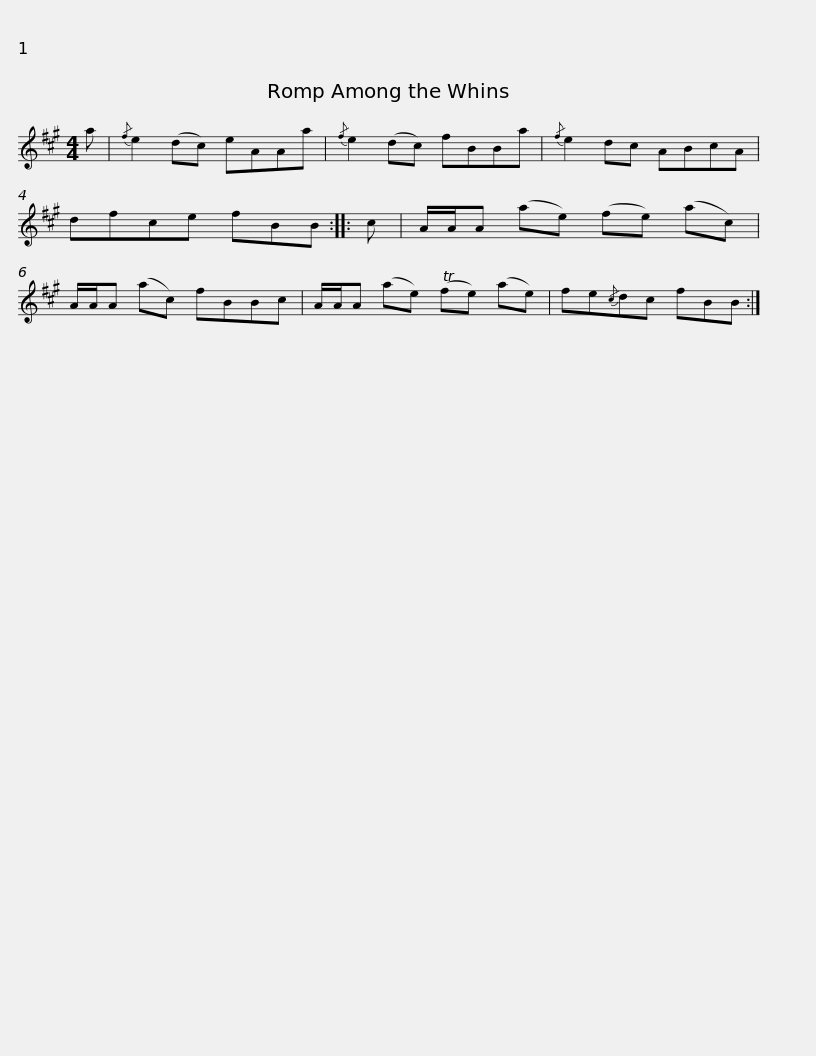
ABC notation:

X:1
L:1/8
M:4/4
I:linebreak $
K:A
V:1 treble
V:1
 a |{/f} e2 (dc) eAAa |{/f} e2 (dc) fBBa |{/f} e2 dc ABcA | dfce fBB :: %5
 c | A/A/A (ae) (fe) (ac) |$ A/A/A (ac) fBBc | A/A/A (ae) (Tfe) (ae) | fe{/c}dc fBB :| %10
